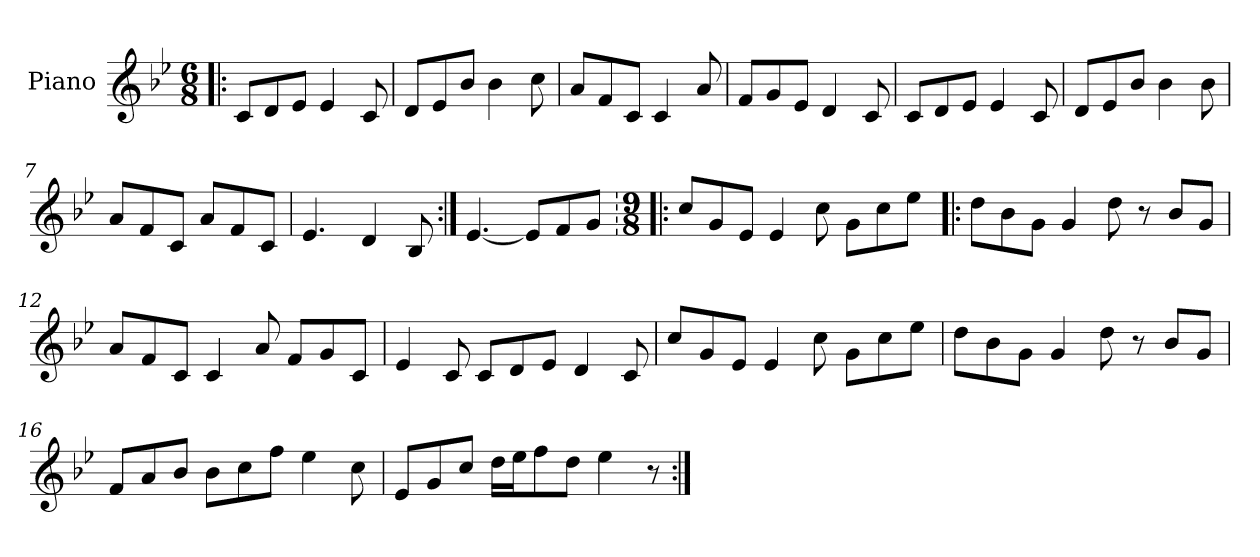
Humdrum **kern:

**kern
*part1
*staff1
*I"Piano
*I'Pno
*clefG2
*k[b-e-]
*C:dor
*M6/8
=1!|:
8c/L
8d/
8e-/J
4e-/
8c/
=2
8d/L
8e-/
8b-/J
4b-\
8cc\
=3
8a/L
8f/
8c/J
4c/
8a/
=4
8f/L
8g/
8e-/J
4d/
8c/
=5
8c/L
8d/
8e-/J
4e-/
8c/
!!LO:LB:g=z
=6
8d/L
8e-/
8b-/J
4b-\
8b-\
=7
8a/L
8f/
8c/J
8a/L
8f/
8c/J
=8
4.e-/
4d/
8B-/
=9:|!
[4.e-/
8e-/L]
8f/
8g/J
=10|!:
*M9/8
8cc/L
8g/
8e-/J
4e-/
8cc\
8g\L
8cc\
8ee-\J
!!LO:LB:g=z
=11
8dd\L
8b-\
8g\J
4g/
8dd\
8r
8b-/L
8g/J
=12
8a/L
8f/
8c/J
4c/
8a/
8f/L
8g/
8c/J
=13
4e-/
8c/
8c/L
8d/
8e-/J
4d/
8c/
=14
8cc/L
8g/
8e-/J
4e-/
8cc\
8g\L
8cc\
8ee-\J
!!LO:LB:g=z
=15
8dd\L
8b-\
8g\J
4g/
8dd\
8r
8b-/L
8g/J
=16
8f/L
8a/
8b-/J
8b-\L
8cc\
8ff\J
4ee-\
8cc\
=17
8e-/L
8g/
8cc/J
16dd\LL
16ee-\J
8ff\
8dd\J
4ee-\
8r
=:|!
*-
